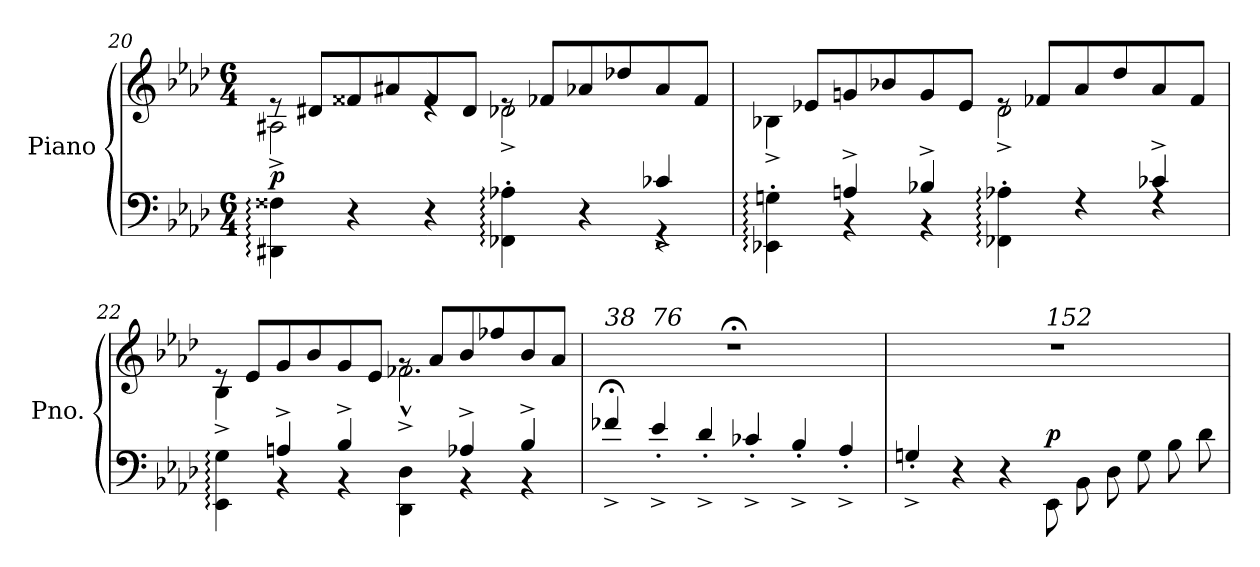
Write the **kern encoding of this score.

**kern	**kern	**dynam
*part1	*part1	*part1
*staff2	*staff1	*staff1/2
*I"Piano	*	*
*I'Pno.	*	*
*clefF4	*clefG2	*
*k[b-e-a-d-]	*k[b-e-a-d-]	*
*M6/4	*M6/4	*
=20	=20	=20
*^	*^	*
!	!	!	!	!LO:DY:b
4DD#X\: 4F##X\:	4ryy	8re	2A#X^\	p
.	.	8d#X/L	.	.
*v	*v	*	*	*
4r	8f##X/	.	.
.	8a#X/	.	.
4r	8f##/	4re	.
.	8d#/J	.	.
4FF-X\:' 4A-X\:'	8re	2d-X^\	.
.	8f-X/L	.	.
4r	8a-X/	.	.
.	8dd-X/	.	.
*^	*	*	*
4rGG	4c-X^/	8a-/	4ryy	.
.	.	8f-/J	.	.
!!LO:LB:g=z	!!
=21	=21	=21	=21	=21
4EE-X\:' 4Gn\:'	4ryy	8reyy	4B-X^\	.
.	.	8e-X/L	.	.
4An^/	4r	8gn/	2ryy	.
.	.	8b-X/	.	.
4B-X^/	4r	8g/	.	.
.	.	8e-/J	.	.
4FF-X\:' 4A-X\:'	4ryy	8re	(>2d-^\	.
.	.	8f-X/L	.	.
4ryy	4rF	8a-/	.	.
.	.	8dd-/	.	.
4c-X^/)	4rF	8a-/	4ryy	.
.	.	8f-/J	.	.
=22	=22	=22	=22	=22
4EE-\: 4G\:	4ryy	8re	4B-^\	.
.	.	8e-/L	.	.
4An^/	4r	8g/	2ryy	.
.	.	8b-/	.	.
4B-^/	4r	8g/	.	.
.	.	8e-/J	.	.
4DD-\ 4D-\	4ryy	8rg	2.f-X^^^\	.
.	.	8a-/L	.	.
4A-X^/	4r	8b-/	.	.
.	.	8ff-X/	.	.
4B-^/	4r	8b-/	.	.
.	.	8a-/J	.	.
*v	*v	*	*	*
=23	=23	=23	=23
!	!LO:TX:a:i:t=38	!	!
4f-X;<^/	1.r;<	4ryy	.
!	!	!LO:TX:a:i:t=76	!
4e-'^/	.	1ryy	.
4d-'^/	.	.	.
4c-X'^/	.	.	.
4B-'^/	.	.	.
4A-'^/	.	4ryy	.
!!LO:LB:g=z	!!
=24	=24	=24	=24
4Gn'^/	1.r	2.ryy	.
4r	.	.	.
4r	.	.	.
!	!	!LO:TX:a:i:t=152	!
!	!	!	!LO:DY:a=2
8EE-\L	.	2.ryy	p
8BB-\	.	.	.
8D-\	.	.	.
8G\	.	.	.
8B-\	.	.	.
8d-\	.	.	.
*	*v	*v	*
=	=	=
*-	*-	*-
